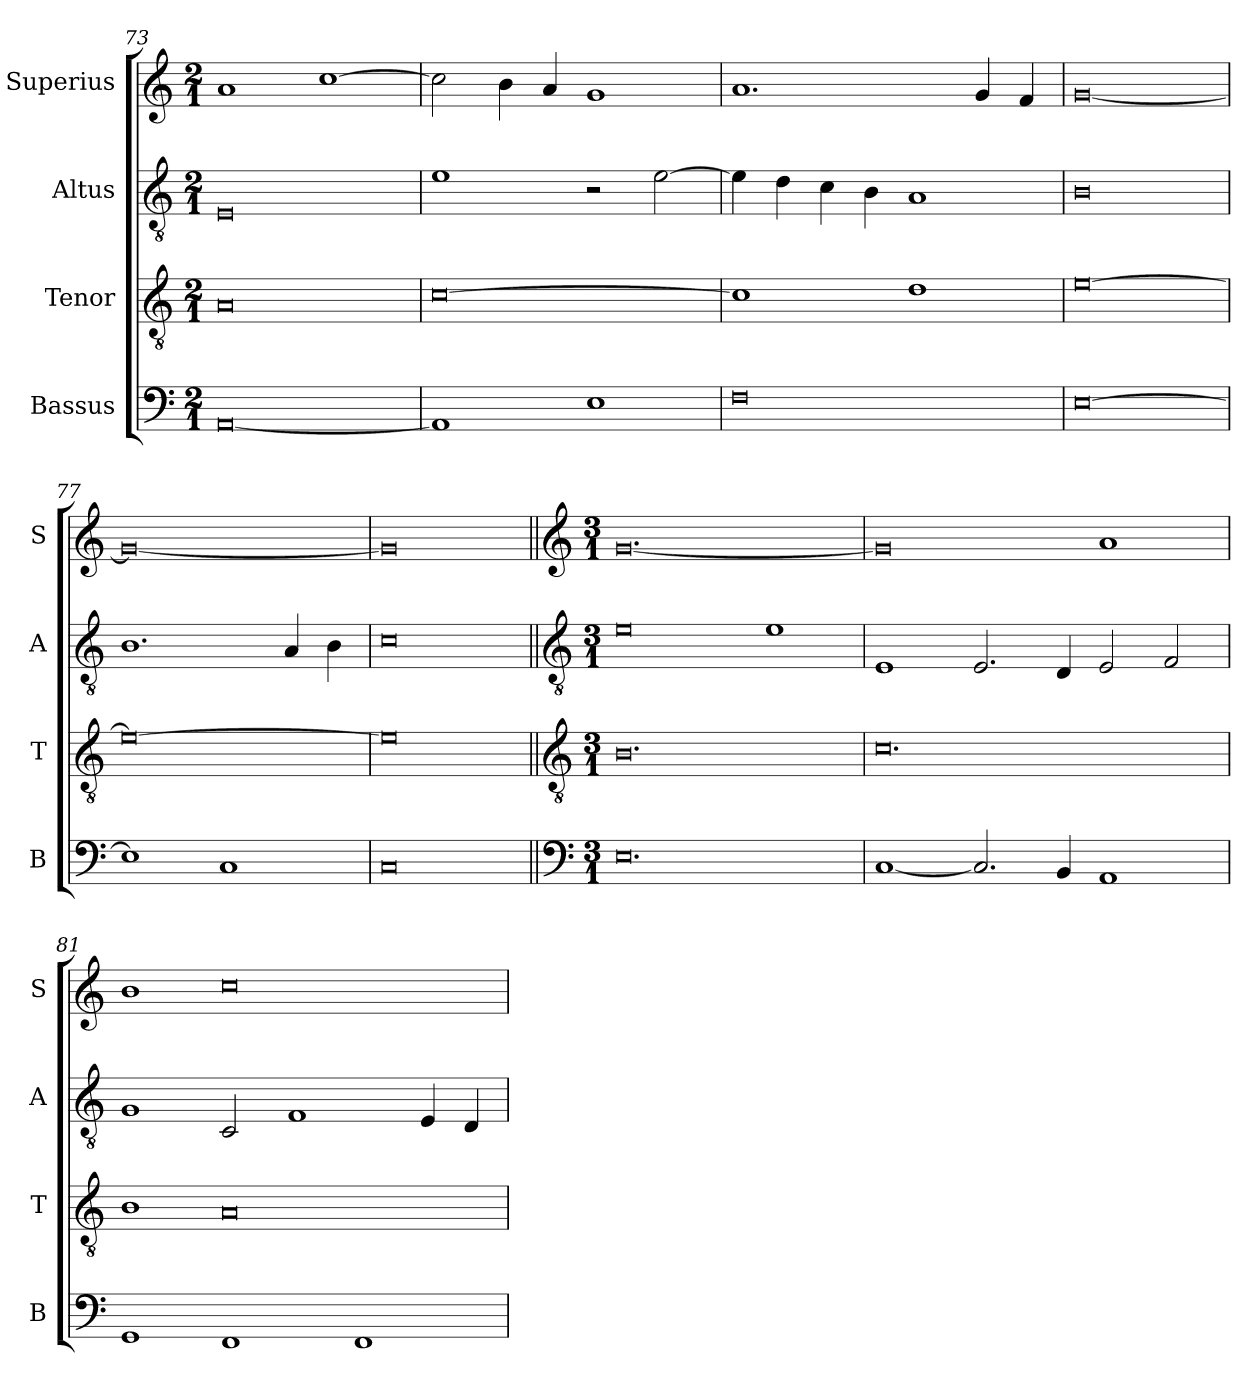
**kern	**kern	**kern	**kern
*part4	*part3	*part2	*part1
*staff4	*staff3	*staff2	*staff1
*I"Bassus	*I"Tenor	*I"Altus	*I"Superius
*I'B	*I'T	*I'A	*I'S
*clefF4	*clefGv2	*clefGv2	*clefG2
*k[]	*k[]	*k[]	*k[]
*M2/1	*M2/1	*M2/1	*M2/1
=73	=73	=73	=73
[0AA/	0A/	0E/	1a/
.	.	.	[1cc\
=74	=74	=74	=74
1AA/]	[0c\	1e\	2cc\]
.	.	.	4b\
.	.	.	4a/
1E\	.	2r	1g/
.	.	[2e\	.
=75	=75	=75	=75
0F\	1c\]	4e\]	1.a/
.	.	4d\	.
.	.	4c\	.
.	.	4B\	.
.	1d\	1A/	.
.	.	.	4g/
.	.	.	4f/
=76	=76	=76	=76
[0E\	[0e\	0B\	[0g/
=77	=77	=77	=77
1E\]	0e\_	1.B\	0g/_
1C/	.	.	.
.	.	4A/	.
.	.	4B\	.
=78	=78	=78	=78
0C/	0e\]	0c\	0g/]
!!LO:LB:g=z
=79||	=79||	=79||	=79||
*clefF4	*clefGv2	*clefGv2	*clefG2
*k[]	*k[]	*k[]	*k[]
*M3/1	*M3/1	*M3/1	*M3/1
0.E\	0.B\	0e\	[0.g/
.	.	1e\	.
=80	=80	=80	=80
[1C/	0.c\	1E/	0g/]
2.C/]	.	2.E/	.
4BB/	.	4D/	.
1AA/	.	2E/	1a/
.	.	2F/	.
=81	=81	=81	=81
1GG/	1B\	1G/	1b\
1FF/	0A/	2C/	0cc\
.	.	1F/	.
1FF/	.	.	.
.	.	4E/	.
.	.	4D/	.
=	=	=	=
*-	*-	*-	*-
